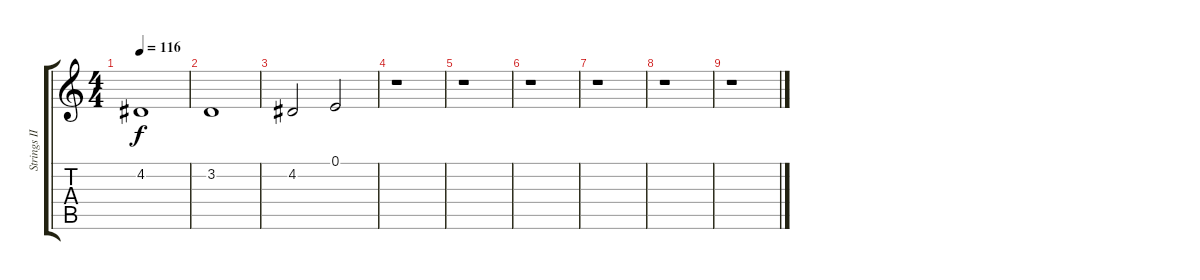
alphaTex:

\track ("Strings II" "Strings II") {instrument acousticgrandpiano}
\staff {score tabs}
\tuning (E4 B3 G3 D3 A2 E2) {hide}
\ts (4 4)
\tempo 116
\clef g2
\ks c
4.2.1{dy f} |
3.2.1 |
4.2.2 0.1.2 |
r.1 |
r.1 |
r.1 |
r.1 |
r.1 |
r.1
